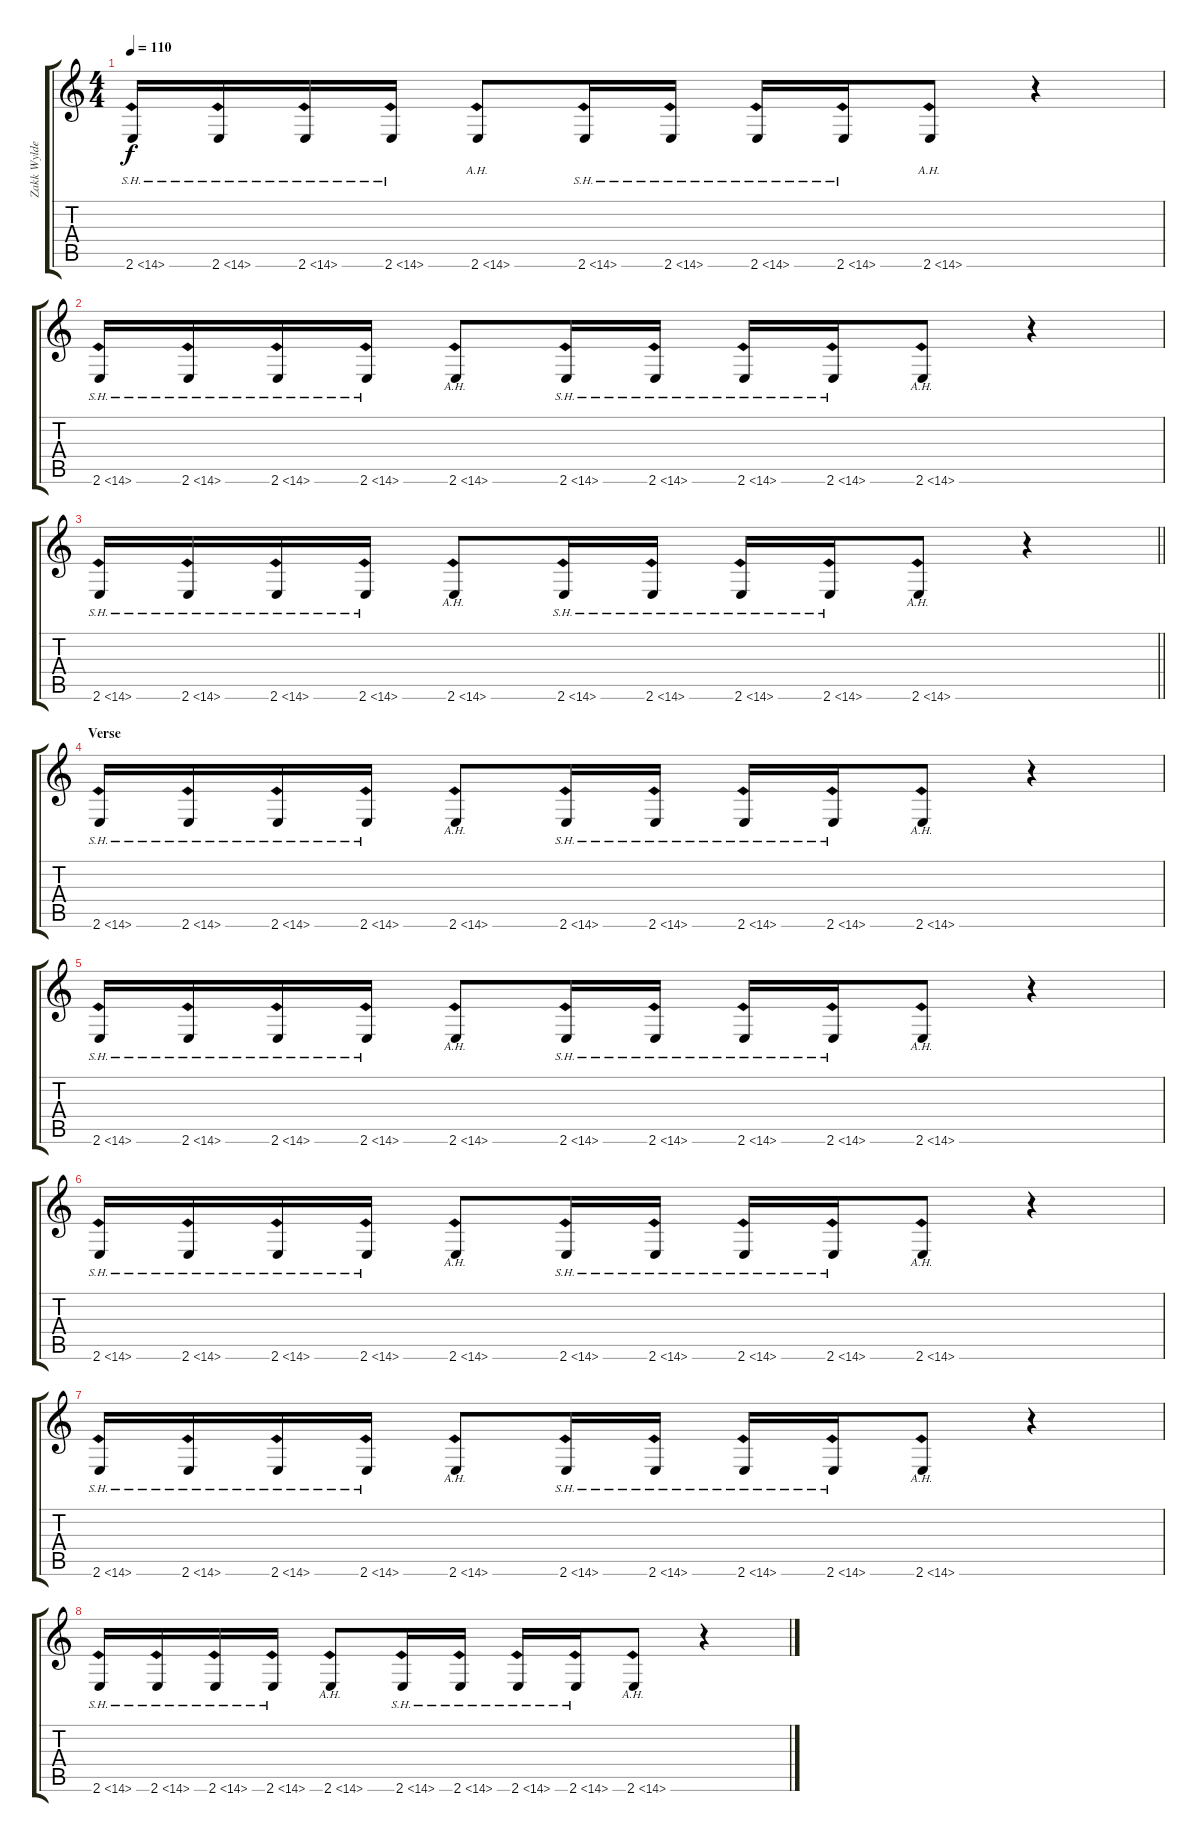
\track ("Zakk Wylde" "Zakk Wylde") {instrument overdrivenguitar}
\staff {score tabs}
\tuning (D4 A3 F3 C3 G2 D2) {hide}
\ts (4 4)
\tempo 110
\clef g2
\ks c
2.6{sh 12}.16{dy f} 2.6{sh 12}.16 2.6{sh 12}.16 2.6{sh 12}.16 2.6{ah 12}.8 2.6{sh 12}.16 2.6{sh 12}.16 2.6{sh 12}.16 2.6{sh 12}.16 2.6{ah 12}.8 r.4 |
2.6{sh 12}.16 2.6{sh 12}.16 2.6{sh 12}.16 2.6{sh 12}.16 2.6{ah 12}.8 2.6{sh 12}.16 2.6{sh 12}.16 2.6{sh 12}.16 2.6{sh 12}.16 2.6{ah 12}.8 r.4 |
\barLineRight lightlight
2.6{sh 12}.16 2.6{sh 12}.16 2.6{sh 12}.16 2.6{sh 12}.16 2.6{ah 12}.8 2.6{sh 12}.16 2.6{sh 12}.16 2.6{sh 12}.16 2.6{sh 12}.16 2.6{ah 12}.8 r.4 |
\section ("" "Verse")
2.6{sh 12}.16 2.6{sh 12}.16 2.6{sh 12}.16 2.6{sh 12}.16 2.6{ah 12}.8 2.6{sh 12}.16 2.6{sh 12}.16 2.6{sh 12}.16 2.6{sh 12}.16 2.6{ah 12}.8 r.4 |
2.6{sh 12}.16 2.6{sh 12}.16 2.6{sh 12}.16 2.6{sh 12}.16 2.6{ah 12}.8 2.6{sh 12}.16 2.6{sh 12}.16 2.6{sh 12}.16 2.6{sh 12}.16 2.6{ah 12}.8 r.4 |
2.6{sh 12}.16 2.6{sh 12}.16 2.6{sh 12}.16 2.6{sh 12}.16 2.6{ah 12}.8 2.6{sh 12}.16 2.6{sh 12}.16 2.6{sh 12}.16 2.6{sh 12}.16 2.6{ah 12}.8 r.4 |
2.6{sh 12}.16 2.6{sh 12}.16 2.6{sh 12}.16 2.6{sh 12}.16 2.6{ah 12}.8 2.6{sh 12}.16 2.6{sh 12}.16 2.6{sh 12}.16 2.6{sh 12}.16 2.6{ah 12}.8 r.4 |
2.6{sh 12}.16 2.6{sh 12}.16 2.6{sh 12}.16 2.6{sh 12}.16 2.6{ah 12}.8 2.6{sh 12}.16 2.6{sh 12}.16 2.6{sh 12}.16 2.6{sh 12}.16 2.6{ah 12}.8 r.4
